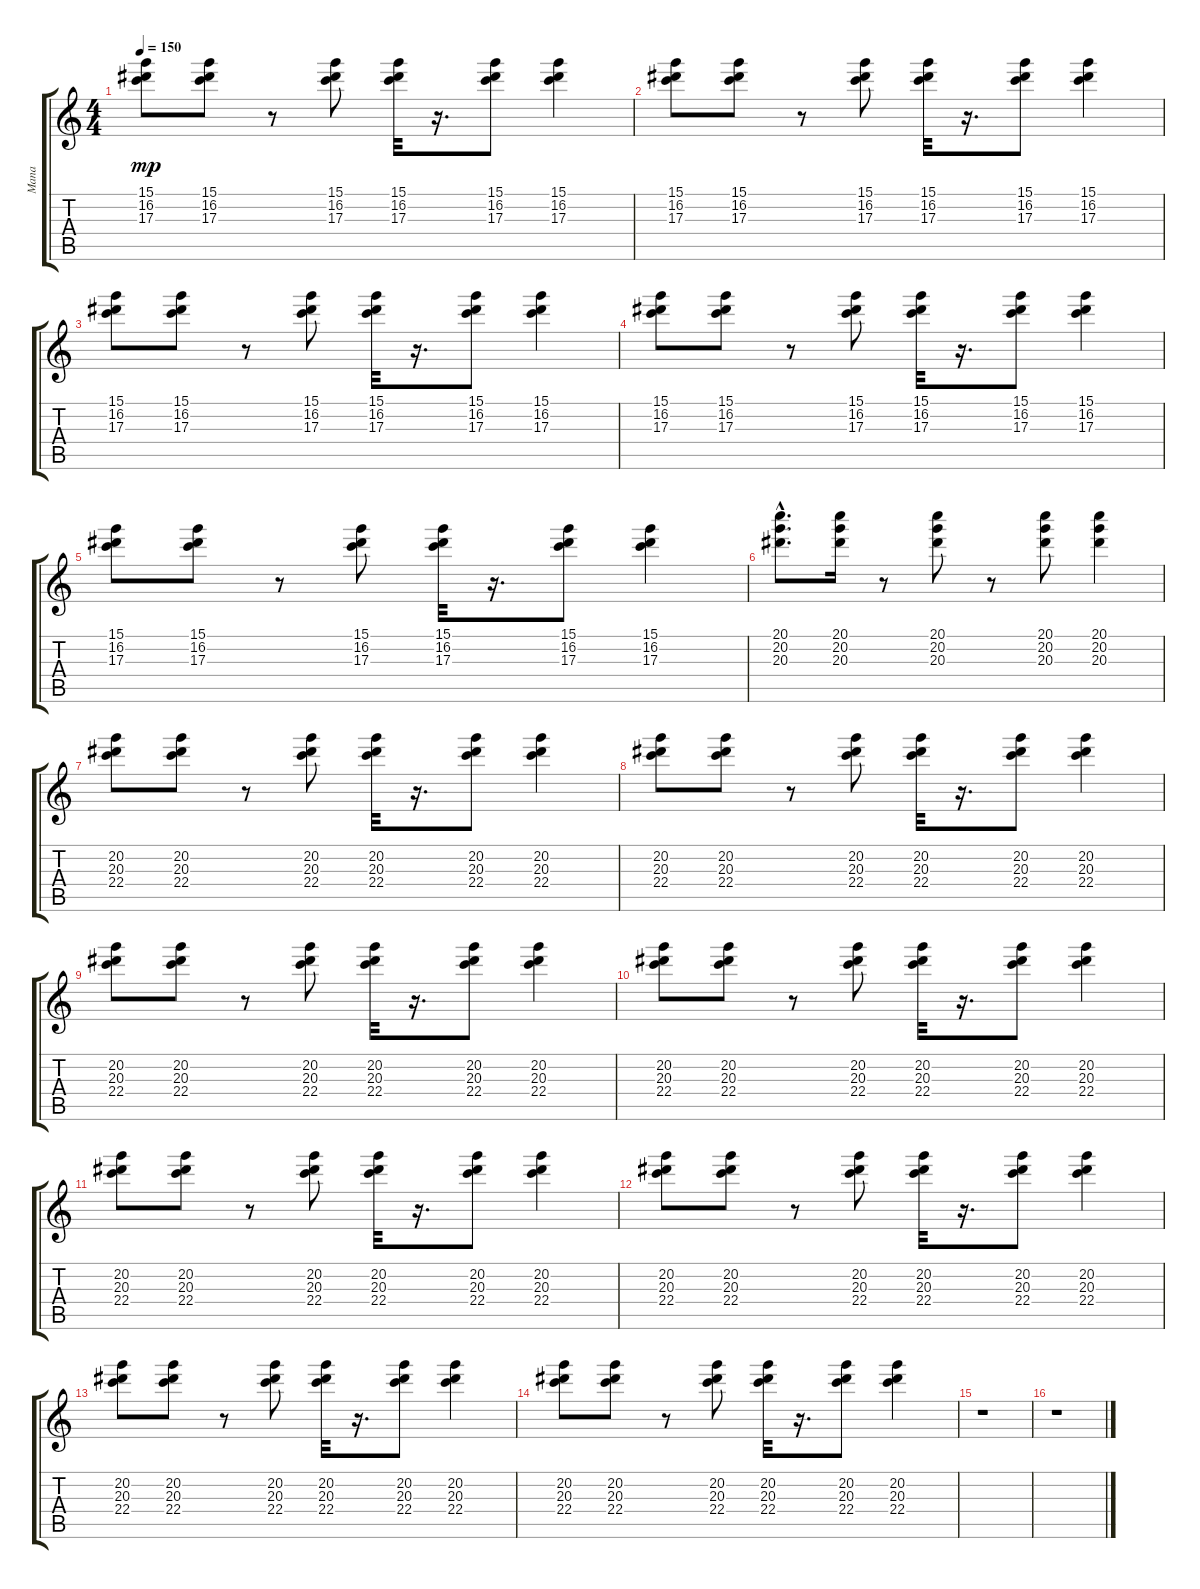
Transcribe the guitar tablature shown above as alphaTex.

\track ("Mana" "Mana") {instrument distortionguitar}
\staff {score tabs}
\tuning (E4 B3 G3 D3 A2 E2) {hide}
\ts (4 4)
\tempo 150
\clef g2
\ks c
(15.1 16.2 17.3).8{dy mp} (15.1 16.2 17.3).8 r.8 (15.1 16.2 17.3).8 (15.1 16.2 17.3).32 r.16{d} (15.1 16.2 17.3).8 (15.1 16.2 17.3).4 |
(15.1 16.2 17.3).8 (15.1 16.2 17.3).8 r.8 (15.1 16.2 17.3).8 (15.1 16.2 17.3).32 r.16{d} (15.1 16.2 17.3).8 (15.1 16.2 17.3).4 |
(15.1 16.2 17.3).8 (15.1 16.2 17.3).8 r.8 (15.1 16.2 17.3).8 (15.1 16.2 17.3).32 r.16{d} (15.1 16.2 17.3).8 (15.1 16.2 17.3).4 |
(15.1 16.2 17.3).8 (15.1 16.2 17.3).8 r.8 (15.1 16.2 17.3).8 (15.1 16.2 17.3).32 r.16{d} (15.1 16.2 17.3).8 (15.1 16.2 17.3).4 |
(15.1 16.2 17.3).8 (15.1 16.2 17.3).8 r.8 (15.1 16.2 17.3).8 (15.1 16.2 17.3).32 r.16{d} (15.1 16.2 17.3).8 (15.1 16.2 17.3).4 |
(20.1{hac} 20.2{hac} 20.3{hac}).8{d} (20.1 20.2 20.3).16 r.8 (20.1 20.2 20.3).8 r.8 (20.1 20.2 20.3).8 (20.1 20.2 20.3).4 |
(20.2 20.3 22.4).8 (20.2 20.3 22.4).8 r.8 (20.2 20.3 22.4).8 (20.2 20.3 22.4).32 r.16{d} (20.2 20.3 22.4).8 (20.2 20.3 22.4).4 |
(20.2 20.3 22.4).8 (20.2 20.3 22.4).8 r.8 (20.2 20.3 22.4).8 (20.2 20.3 22.4).32 r.16{d} (20.2 20.3 22.4).8 (20.2 20.3 22.4).4 |
(20.2 20.3 22.4).8 (20.2 20.3 22.4).8 r.8 (20.2 20.3 22.4).8 (20.2 20.3 22.4).32 r.16{d} (20.2 20.3 22.4).8 (20.2 20.3 22.4).4 |
(20.2 20.3 22.4).8 (20.2 20.3 22.4).8 r.8 (20.2 20.3 22.4).8 (20.2 20.3 22.4).32 r.16{d} (20.2 20.3 22.4).8 (20.2 20.3 22.4).4 |
(20.2 20.3 22.4).8 (20.2 20.3 22.4).8 r.8 (20.2 20.3 22.4).8 (20.2 20.3 22.4).32 r.16{d} (20.2 20.3 22.4).8 (20.2 20.3 22.4).4 |
(20.2 20.3 22.4).8 (20.2 20.3 22.4).8 r.8 (20.2 20.3 22.4).8 (20.2 20.3 22.4).32 r.16{d} (20.2 20.3 22.4).8 (20.2 20.3 22.4).4 |
(20.2 20.3 22.4).8 (20.2 20.3 22.4).8 r.8 (20.2 20.3 22.4).8 (20.2 20.3 22.4).32 r.16{d} (20.2 20.3 22.4).8 (20.2 20.3 22.4).4 |
(20.2 20.3 22.4).8 (20.2 20.3 22.4).8 r.8 (20.2 20.3 22.4).8 (20.2 20.3 22.4).32 r.16{d} (20.2 20.3 22.4).8 (20.2 20.3 22.4).4 |
r.1 |
r.1
